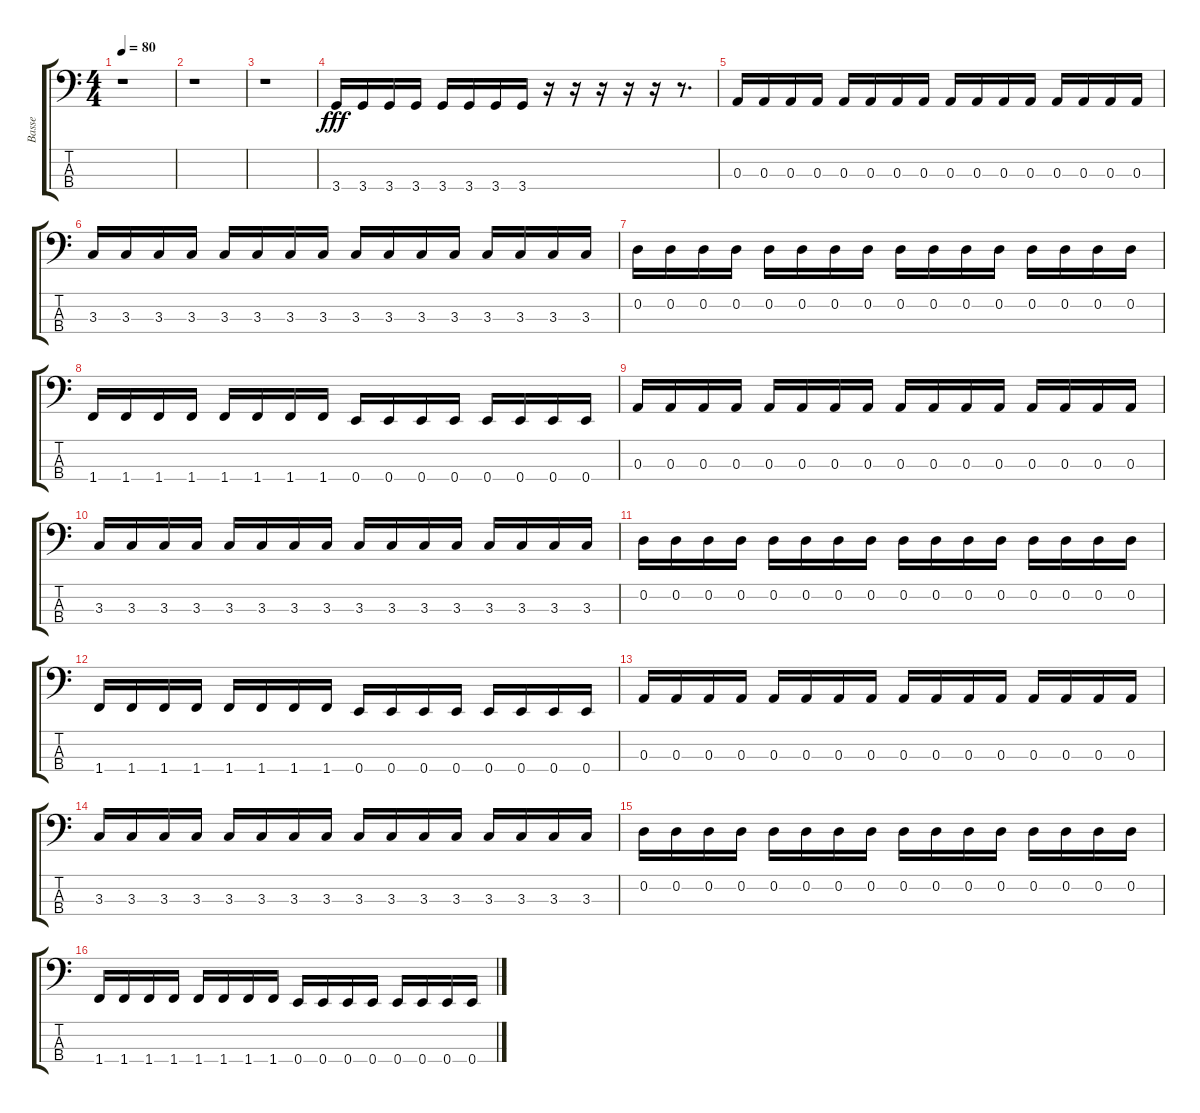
\track ("Basse" "Basse") {instrument electricbassfinger}
\staff {score tabs}
\tuning (G2 D2 A1 E1) {hide}
\ts (4 4)
\tempo 80
\clef f4
\ks c
r.1{dy f} |
r.1 |
r.1 |
3.4.16{dy fff} 3.4.16 3.4.16 3.4.16 3.4.16 3.4.16 3.4.16 3.4.16 r.16 r.16 r.16 r.16 r.16 r.8{d} |
0.3.16 0.3.16 0.3.16 0.3.16 0.3.16 0.3.16 0.3.16 0.3.16 0.3.16 0.3.16 0.3.16 0.3.16 0.3.16 0.3.16 0.3.16 0.3.16 |
3.3.16 3.3.16 3.3.16 3.3.16 3.3.16 3.3.16 3.3.16 3.3.16 3.3.16 3.3.16 3.3.16 3.3.16 3.3.16 3.3.16 3.3.16 3.3.16 |
0.2.16 0.2.16 0.2.16 0.2.16 0.2.16 0.2.16 0.2.16 0.2.16 0.2.16 0.2.16 0.2.16 0.2.16 0.2.16 0.2.16 0.2.16 0.2.16 |
1.4.16 1.4.16 1.4.16 1.4.16 1.4.16 1.4.16 1.4.16 1.4.16 0.4.16 0.4.16 0.4.16 0.4.16 0.4.16 0.4.16 0.4.16 0.4.16 |
0.3.16 0.3.16 0.3.16 0.3.16 0.3.16 0.3.16 0.3.16 0.3.16 0.3.16 0.3.16 0.3.16 0.3.16 0.3.16 0.3.16 0.3.16 0.3.16 |
3.3.16 3.3.16 3.3.16 3.3.16 3.3.16 3.3.16 3.3.16 3.3.16 3.3.16 3.3.16 3.3.16 3.3.16 3.3.16 3.3.16 3.3.16 3.3.16 |
0.2.16 0.2.16 0.2.16 0.2.16 0.2.16 0.2.16 0.2.16 0.2.16 0.2.16 0.2.16 0.2.16 0.2.16 0.2.16 0.2.16 0.2.16 0.2.16 |
1.4.16 1.4.16 1.4.16 1.4.16 1.4.16 1.4.16 1.4.16 1.4.16 0.4.16 0.4.16 0.4.16 0.4.16 0.4.16 0.4.16 0.4.16 0.4.16 |
0.3.16 0.3.16 0.3.16 0.3.16 0.3.16 0.3.16 0.3.16 0.3.16 0.3.16 0.3.16 0.3.16 0.3.16 0.3.16 0.3.16 0.3.16 0.3.16 |
3.3.16 3.3.16 3.3.16 3.3.16 3.3.16 3.3.16 3.3.16 3.3.16 3.3.16 3.3.16 3.3.16 3.3.16 3.3.16 3.3.16 3.3.16 3.3.16 |
0.2.16 0.2.16 0.2.16 0.2.16 0.2.16 0.2.16 0.2.16 0.2.16 0.2.16 0.2.16 0.2.16 0.2.16 0.2.16 0.2.16 0.2.16 0.2.16 |
1.4.16 1.4.16 1.4.16 1.4.16 1.4.16 1.4.16 1.4.16 1.4.16 0.4.16 0.4.16 0.4.16 0.4.16 0.4.16 0.4.16 0.4.16 0.4.16
